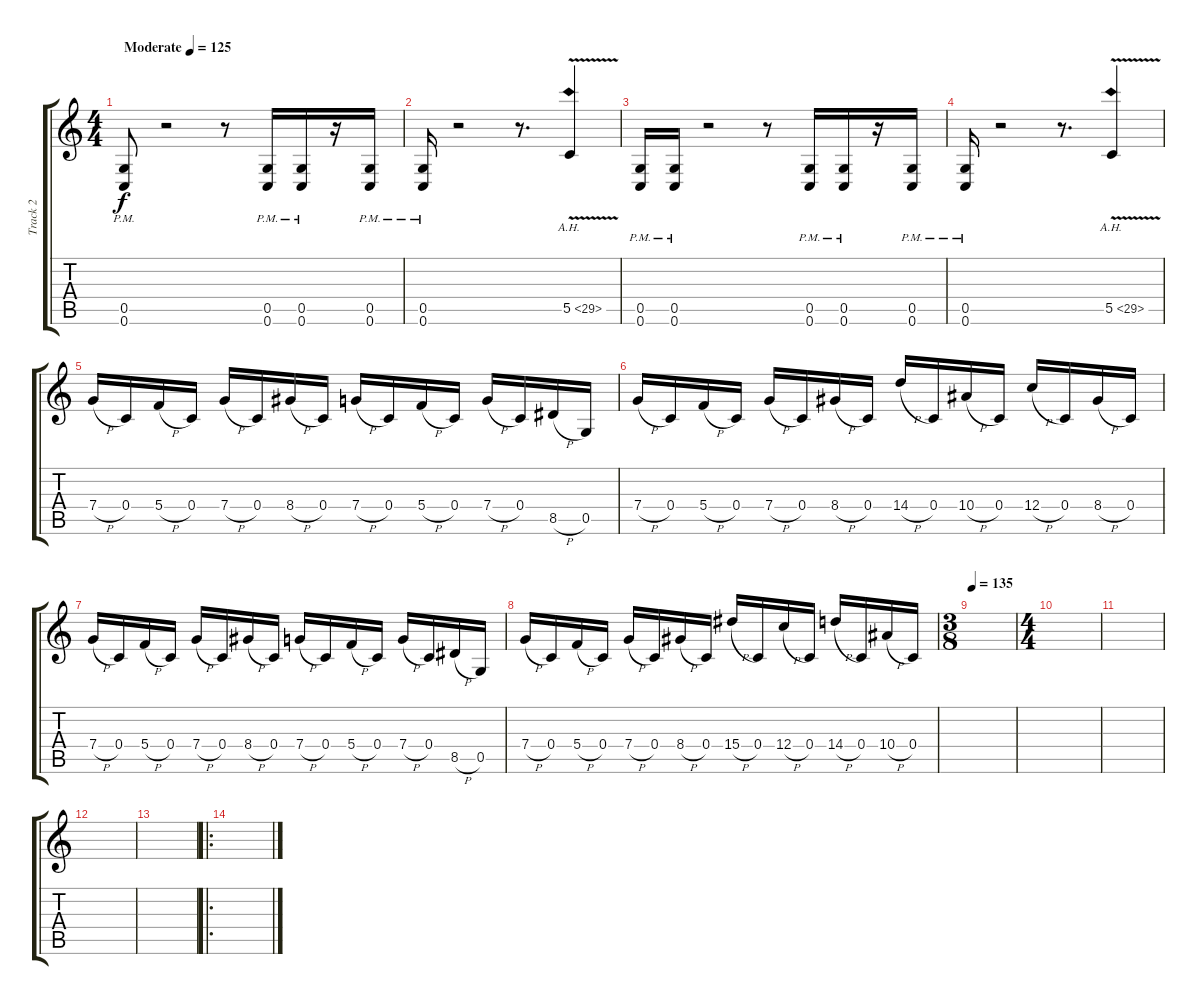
\track ("Track 2" "Track 2") {instrument distortionguitar}
\staff {score tabs}
\tuning (D4 A3 F3 C3 G2 C2) {hide}
\ts (4 4)
\tempo (125 "Moderate")
\clef g2
\ks c
(0.5 0.6{pm}).8{dy f instrument distortionguitar} r.2 r.8 (0.5 0.6{pm}).16 (0.5 0.6{pm}).16 r.16 (0.5 0.6{pm}).16 |
(0.5 0.6{pm}).16 r.2 r.8{d} 5.5{ah 24 v}.4 |
(0.5 0.6{pm}).16 (0.5{pm} 0.6).16 r.2 r.8 (0.5 0.6{pm}).16 (0.5{pm} 0.6).16 r.16 (0.5{pm} 0.6).16 |
(0.5 0.6{pm}).16 r.2 r.8{d} 5.5{ah 24 v}.4 |
7.4{h}.16 0.4.16 5.4{h}.16 0.4.16 7.4{h}.16 0.4.16 8.4{h}.16 0.4.16 7.4{h}.16 0.4.16 5.4{h}.16 0.4.16 7.4{h}.16 0.4.16 8.5{h}.16 0.5.16 |
7.4{h}.16 0.4.16 5.4{h}.16 0.4.16 7.4{h}.16 0.4.16 8.4{h}.16 0.4.16 14.4{h}.16 0.4.16 10.4{h}.16 0.4.16 12.4{h}.16 0.4.16 8.4{h}.16 0.4.16 |
7.4{h}.16 0.4.16 5.4{h}.16 0.4.16 7.4{h}.16 0.4.16 8.4{h}.16 0.4.16 7.4{h}.16 0.4.16 5.4{h}.16 0.4.16 7.4{h}.16 0.4.16 8.5{h}.16 0.5.16 |
7.4{h}.16 0.4.16 5.4{h}.16 0.4.16 7.4{h}.16 0.4.16 8.4{h}.16 0.4.16 15.4{h}.16 0.4.16 12.4{h}.16 0.4.16 14.4{h}.16 0.4.16 10.4{h}.16 0.4.16 |
\ts (3 8)
\tempo 135
|
\ts (4 4)
|
|
|
|
\ro
